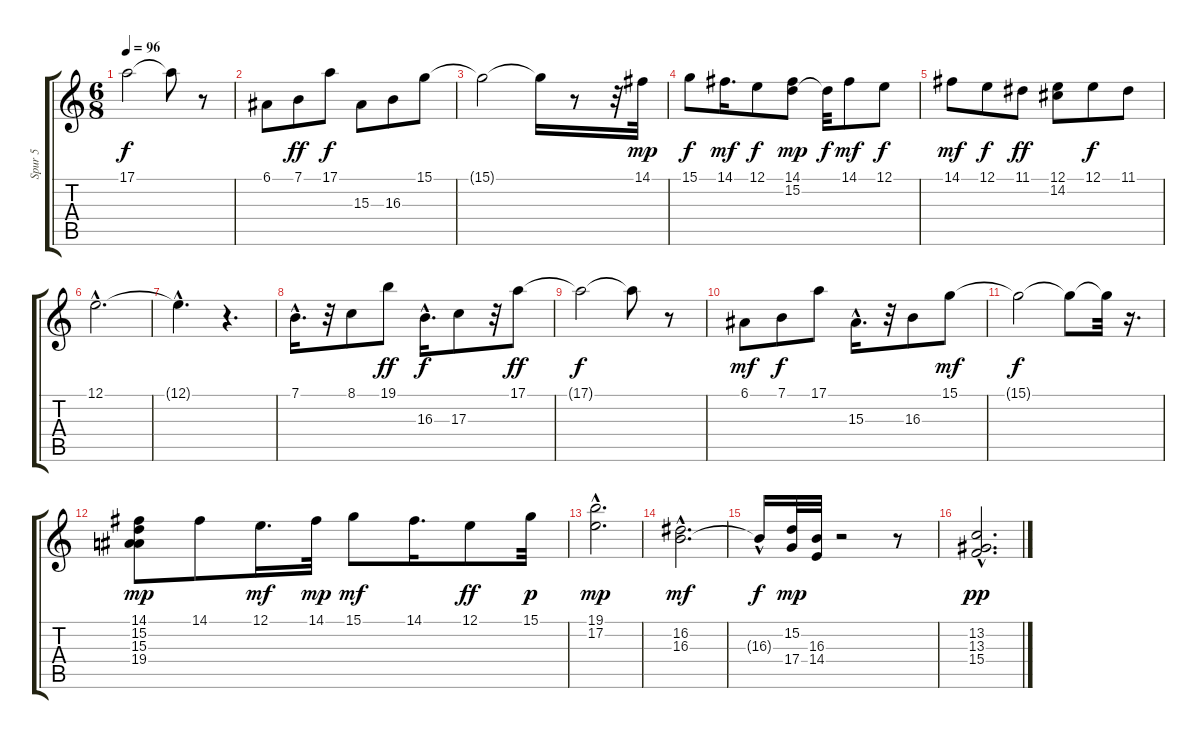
\track ("Spur 5" "Spur 5") {instrument rockorgan}
\staff {score tabs}
\tuning (E4 B3 G3 D3 A2 E2) {hide}
\ts (6 8)
\tempo 96
\clef g2
\ks c
17.1{t}.2{dy f} 17.1{t}.8 r.8 |
6.1.8 7.1.8{dy ff} 17.1.8{dy f} 15.3.8 16.3.8 15.1.8 |
15.1{t}.2 15.1{t}.16 r.8 r.32 14.1.32{dy mp} |
15.1.8{dy f} 14.1.16{d dy mf} 12.1.8{dy f} (14.1 15.2).8{dy mp} 15.2{t}.32{dy f} 14.1.8{dy mf} 12.1.8{dy f} |
14.1.8{dy mf} 12.1.8{dy f} 11.1.8{dy ff} (12.1 14.2).8 12.1.8{dy f} 11.1.8 |
12.1{hac}.2{d} |
12.1{hac t}.4{d} r.4{d} |
7.1{hac}.16{d} r.32 8.1.8 19.1.8{dy ff} 16.3{hac}.16{d dy f} 17.3.8 r.32 17.1.8{dy ff} |
17.1{t}.2{dy f} 17.1{t}.8 r.8 |
6.1.8{dy mf} 7.1.8{dy f} 17.1.8 15.3{hac}.16{d} r.32 16.3.8 15.1.8{dy mf} |
15.1{t}.2{dy f} 15.1{t}.8 15.1{t}.32 r.16{d} |
(14.1 15.2 15.3 19.4).8{dy mp} 14.1.8 12.1.16{d dy mf} 14.1.32{dy mp} 15.1.8{dy mf} 14.1.16{d} 12.1.8{dy ff} 15.1.32{dy p} |
(19.1{hac} 17.2).2{d dy mp} |
(16.2 16.3{hac}).2{d dy mf} |
16.3{hac t}.16{dy f} (15.2 17.4).32{dy mp} (16.3 14.4).32 r.2 r.8 |
(13.2{hac} 13.3{hac} 15.4{hac}).2{d dy pp}
